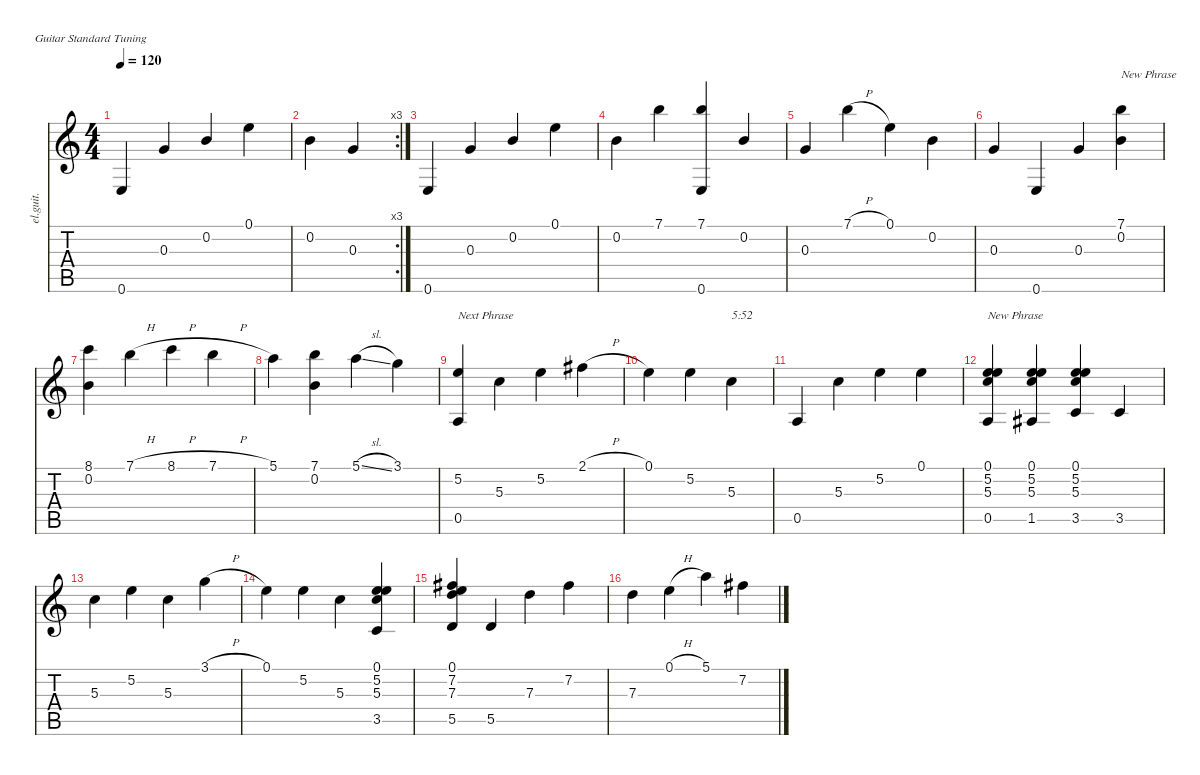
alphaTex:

\defaultSystemsLayout 4
\hideDynamics
\bracketExtendMode nobrackets
\otherSystemsTrackNameOrientation horizontal
\track ("Clean Guitar" "el.guit.") {instrument electricguitarclean}
\staff {score tabs}
\tuning (E4 B3 G3 D3 A2 E2)
\ts (4 4)
\tempo 120
\clef g2
\ks c
0.6.4{dy mf instrument electricguitarclean beam Up} 0.3.4{beam Up} 0.2.4{beam Up} 0.1.4{beam Down} |
\rc 3
0.2.4{beam Down} 0.3.4{beam Up} |
0.6.4{beam Up} 0.3.4{beam Up} 0.2.4{beam Up} 0.1.4{beam Down} |
0.2.4{beam Down} 7.1.4{beam Down} (7.1 0.6).4{beam Up} 0.2.4{beam Up} |
0.3.4{beam Up} 7.1{h}.4{beam Down} 0.1.4{beam Down} 0.2.4{beam Down} |
0.3.4{beam Up} 0.6.4{beam Up} 0.3.4{beam Up} (7.1 0.2).4{txt "New Phrase" beam Down} |
(8.1 0.2).4{beam Down} 7.1{h}.4{beam Down} 8.1{h}.4{beam Down} 7.1{h}.4{beam Down} |
5.1.4{beam Down} (7.1 0.2).4{beam Down} 5.1{sl}.4{beam Down} 3.1.4{beam Down} |
(5.2 0.5).4{txt "Next Phrase" beam Up} 5.3.4{beam Down} 5.2.4{beam Down} 2.1{h acc #}.4{beam Down} |
0.1.4{beam Down} 5.2.4{beam Down} 5.3.4{txt "5:52" beam Down} |
0.5.4{beam Up} 5.3.4{beam Down} 5.2.4{beam Down} 0.1.4{beam Down} |
(0.5 0.1 5.2 5.3).4{txt "New Phrase" beam Up} (1.5{acc #} 5.3 5.2 0.1).4{beam Up} (3.5 5.3 5.2 0.1).4{beam Up} 3.5.4{beam Up} |
5.3.4{beam Down} 5.2.4{beam Down} 5.3.4{beam Down} 3.1{h}.4{beam Down} |
0.1.4{beam Down} 5.2.4{beam Down} 5.3.4{beam Down} (3.5 5.3 5.2 0.1).4{beam Up} |
(5.5 7.3 7.2{acc #} 0.1).4{beam Up} 5.5.4{beam Up} 7.3.4{beam Down} 7.2{acc #}.4{beam Down} |
7.3.4{beam Down} 0.1{h}.4{beam Down} 5.1.4{beam Down} 7.2{h acc #}.4{beam Down}
